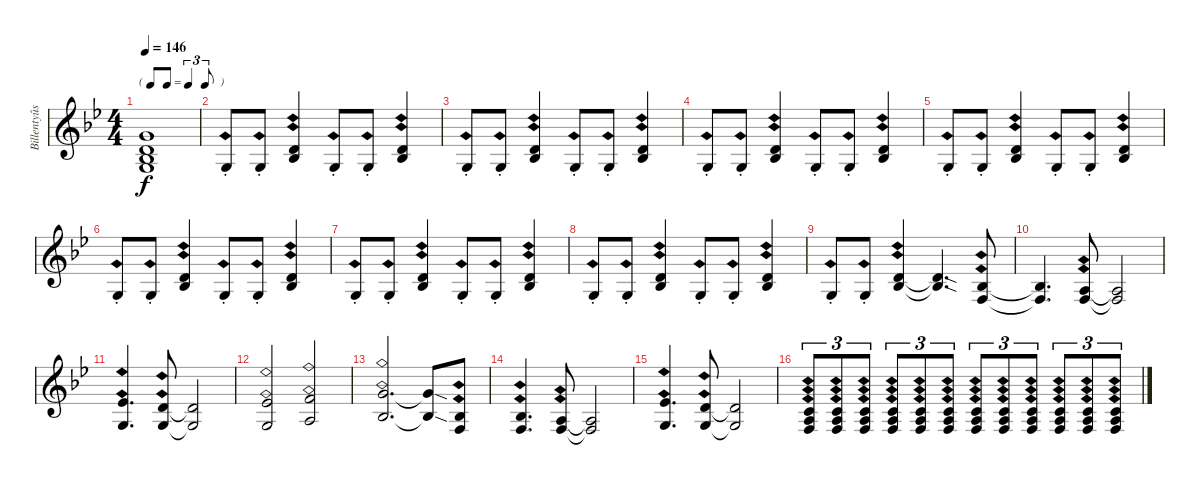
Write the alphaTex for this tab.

\track ("Billentyûs (David Stone)" "Billentyûs") {instrument rockorgan}
\staff {score}
\tuning (E4 B3 G3 D3 A2 E2) {hide}
\ts (4 4)
\tf triplet8th
\tempo 146
\clef g2
\ks bb
(3.1{t} 3.2{t} 3.3{t} 5.4{t}).1{dy f} |
0.3{ph 12 st}.8 0.3{ph 12 st}.8 (3.2{ph 12} 3.3{ph 12}).4 0.3{ph 12 st}.8 0.3{ph 12 st}.8 (3.2{ph 12} 3.3{ph 12}).4 |
0.3{ph 12 st}.8 0.3{ph 12 st}.8 (3.2{ph 12} 3.3{ph 12}).4 0.3{ph 12 st}.8 0.3{ph 12 st}.8 (3.2{ph 12} 3.3{ph 12}).4 |
0.3{ph 12 st}.8 0.3{ph 12 st}.8 (3.2{ph 12} 3.3{ph 12}).4 0.3{ph 12 st}.8 0.3{ph 12 st}.8 (3.2{ph 12} 3.3{ph 12}).4 |
0.3{ph 12 st}.8 0.3{ph 12 st}.8 (3.2{ph 12} 3.3{ph 12}).4 0.3{ph 12 st}.8 0.3{ph 12 st}.8 (3.2{ph 12} 3.3{ph 12}).4 |
0.3{ph 12 st}.8 0.3{ph 12 st}.8 (3.2{ph 12} 3.3{ph 12}).4 0.3{ph 12 st}.8 0.3{ph 12 st}.8 (3.2{ph 12} 3.3{ph 12}).4 |
0.3{ph 12 st}.8 0.3{ph 12 st}.8 (3.2{ph 12} 3.3{ph 12}).4 0.3{ph 12 st}.8 0.3{ph 12 st}.8 (3.2{ph 12} 3.3{ph 12}).4 |
0.3{ph 12 st}.8 0.3{ph 12 st}.8 (3.2{ph 12} 3.3{ph 12}).4 0.3{ph 12 st}.8 0.3{ph 12 st}.8 (3.2{ph 12} 3.3{ph 12}).4 |
0.3{ph 12 st}.8 0.3{ph 12 st}.8 (3.2{ph 12} 3.3{ph 12}).4 (3.2{sod t} 3.3{sod t}).4{d} (3.3{ph 12} 3.4{ph 12}).8 |
(3.3{t} 3.4{t}).4{d} (2.3{ph 12} 3.4{ph 12}).8 (2.3{t} 3.4{t}).2 |
(4.2{ph 12} 0.3{ph 12}).4{d} (3.2{ph 12} 0.3{ph 12}).8 (3.2{t} 0.3{t}).2 |
(4.2{ph 12} 0.3{ph 12}).2 (1.1{ph 12} 2.3{ph 12}).2 |
(3.1{ph 12} 3.3{ph 12}).2{d} (3.1{sod t} 3.3{sod t}).8 (3.3{ph 12} 3.4{ph 12}).8 |
(3.3{ph 12} 3.4{ph 12}).4{d} (2.3{ph 12} 3.4{ph 12}).8 (2.3{t} 3.4{t}).2 |
(4.2{ph 12} 0.3{ph 12}).4{d} (3.2{ph 12} 0.3{ph 12}).8 (3.2{t} 0.3{t}).2 |
(1.2{ph 12} 2.3{ph 12} 3.4{ph 12}).8{tu (3 2)} (1.2{ph 12} 2.3{ph 12} 3.4{ph 12}).8{tu (3 2)} (1.2{ph 12} 2.3{ph 12} 3.4{ph 12}).8{tu (3 2)} (1.2{ph 12} 2.3{ph 12} 3.4{ph 12}).8{tu (3 2)} (1.2{ph 12} 2.3{ph 12} 3.4{ph 12}).8{tu (3 2)} (1.2{ph 12} 2.3{ph 12} 3.4{ph 12}).8{tu (3 2)} (1.2{ph 12} 2.3{ph 12} 3.4{ph 12}).8{tu (3 2)} (1.2{ph 12} 2.3{ph 12} 3.4{ph 12}).8{tu (3 2)} (1.2{ph 12} 2.3{ph 12} 3.4{ph 12}).8{tu (3 2)} (1.2{ph 12} 2.3{ph 12} 3.4{ph 12}).8{tu (3 2)} (1.2{ph 12} 2.3{ph 12} 3.4{ph 12}).8{tu (3 2)} (1.2{ph 12} 2.3{ph 12} 3.4{ph 12}).8{tu (3 2)}
